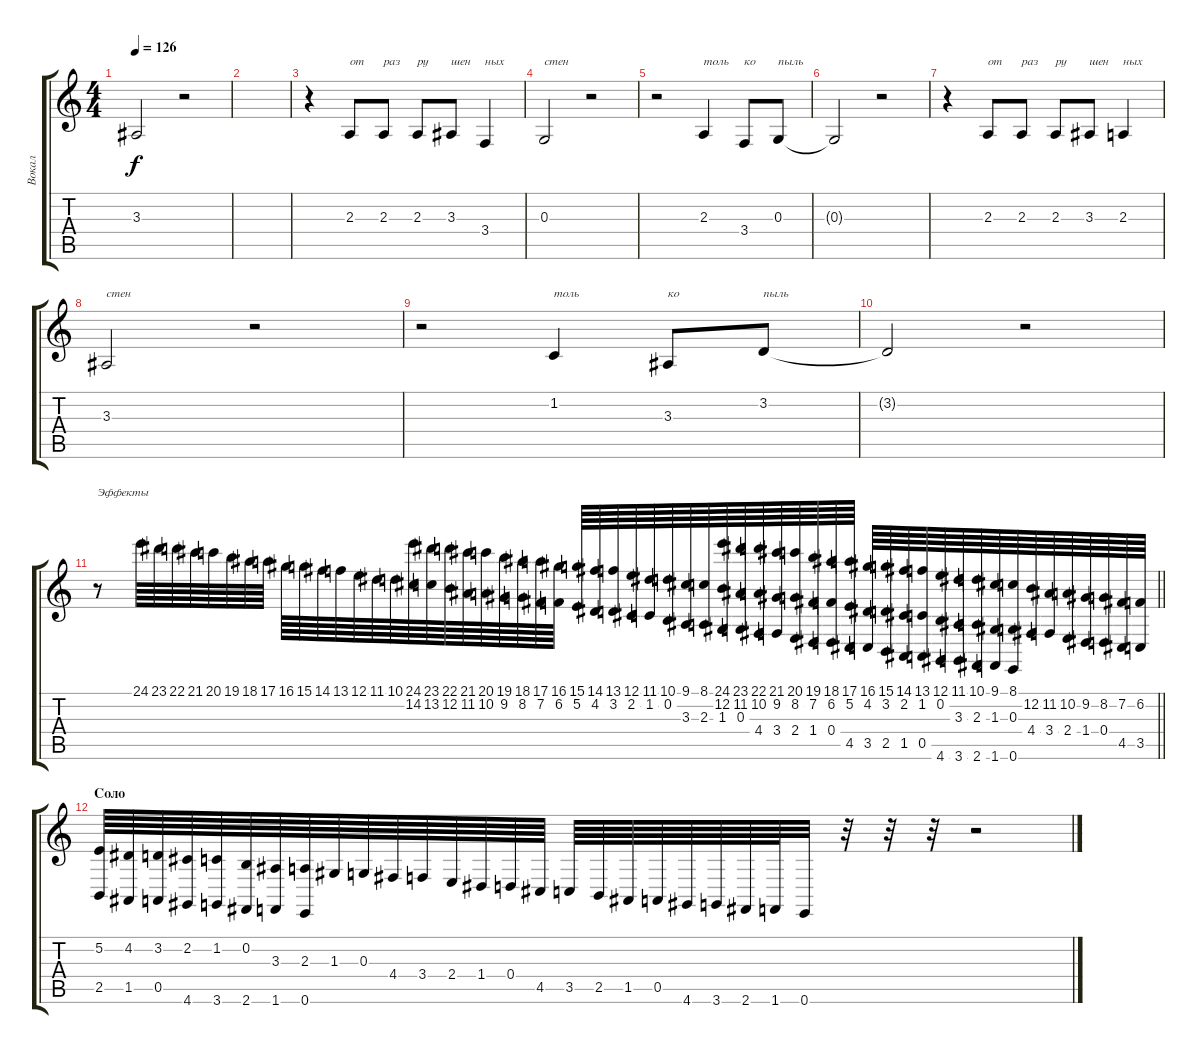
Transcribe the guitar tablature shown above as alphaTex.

\track ("Вокал" "Вокал") {instrument bassoon}
\staff {score tabs}
\tuning (E4 B3 G3 D3 A2 E2) {hide}
\ts (4 4)
\tempo 126
\clef g2
\ks c
3.3{t}.2{dy f} r.2 |
|
r.4 2.3.8{txt "от"} 2.3.8{txt "раз"} 2.3.8{txt "ру"} 3.3.8{txt "шен"} 3.4.4{txt "ных"} |
0.3.2{txt "стен"} r.2 |
r.2 2.3.4{txt "толь"} 3.4.8{txt "ко"} 0.3.8{txt "пыль"} |
0.3{t}.2 r.2 |
r.4 2.3.8{txt "от"} 2.3.8{txt "раз"} 2.3.8{txt "ру"} 3.3.8{txt "шен"} 2.3.4{txt "ных"} |
3.3.2{txt "стен"} r.2 |
r.2 1.2.4{txt "толь"} 3.3.8{txt "ко"} 3.2.8{txt "пыль"} |
3.2{t}.2 r.2 |
\barLineRight lightlight
r.8{txt "Эффекты" volume 5 balance 16 instrument guitarfretnoise} 24.1.64 23.1.64 22.1.64 21.1.64 20.1.64 19.1.64 18.1.64 17.1.64 16.1.64 15.1.64 14.1.64 13.1.64 12.1.64 11.1.64 10.1.64 (24.1 14.2).64 (23.1 13.2).64 (22.1 12.2).64 (21.1 11.2).64 (20.1 10.2).64 (19.1 9.2).64 (18.1 8.2).64 (17.1 7.2).64 (16.1 6.2).64 (15.1 5.2).64 (14.1 4.2).64 (13.1 3.2).64 (12.1 2.2).64 (11.1 1.2).64 (10.1 0.2).64 (9.1 3.3).64 (8.1 2.3).64 (24.1 12.2 1.3).64 (23.1 11.2 0.3).64 (22.1 10.2 4.4).64 (21.1 9.2 3.4).64 (20.1 8.2 2.4).64 (19.1 7.2 1.4).64 (18.1 6.2 0.4).64 (17.1 5.2 4.5).64 (16.1 4.2 3.5).64 (15.1 3.2 2.5).64 (14.1 2.2 1.5).64 (13.1 1.2 0.5).64 (12.1 0.2 4.6).64 (11.1 3.3 3.6).64 (10.1 2.3 2.6).64 (9.1 1.3 1.6).64 (8.1 0.3 0.6).64 (12.2 4.4).64 (11.2 3.4).64 (10.2 2.4).64 (9.2 1.4).64 (8.2 0.4).64 (7.2 4.5).64 (6.2 3.5).64 |
\section ("" "Соло")
(5.2 2.5).64 (4.2 1.5).64 (3.2 0.5).64 (2.2 4.6).64 (1.2 3.6).64 (0.2 2.6).64 (3.3 1.6).64 (2.3 0.6).64 1.3.64 0.3.64 4.4.64 3.4.64 2.4.64 1.4.64 0.4.64 4.5.64 3.5.64 2.5.64 1.5.64 0.5.64 4.6.64 3.6.64 2.6.64 1.6.64 0.6.32 r.32 r.32 r.32 r.2
